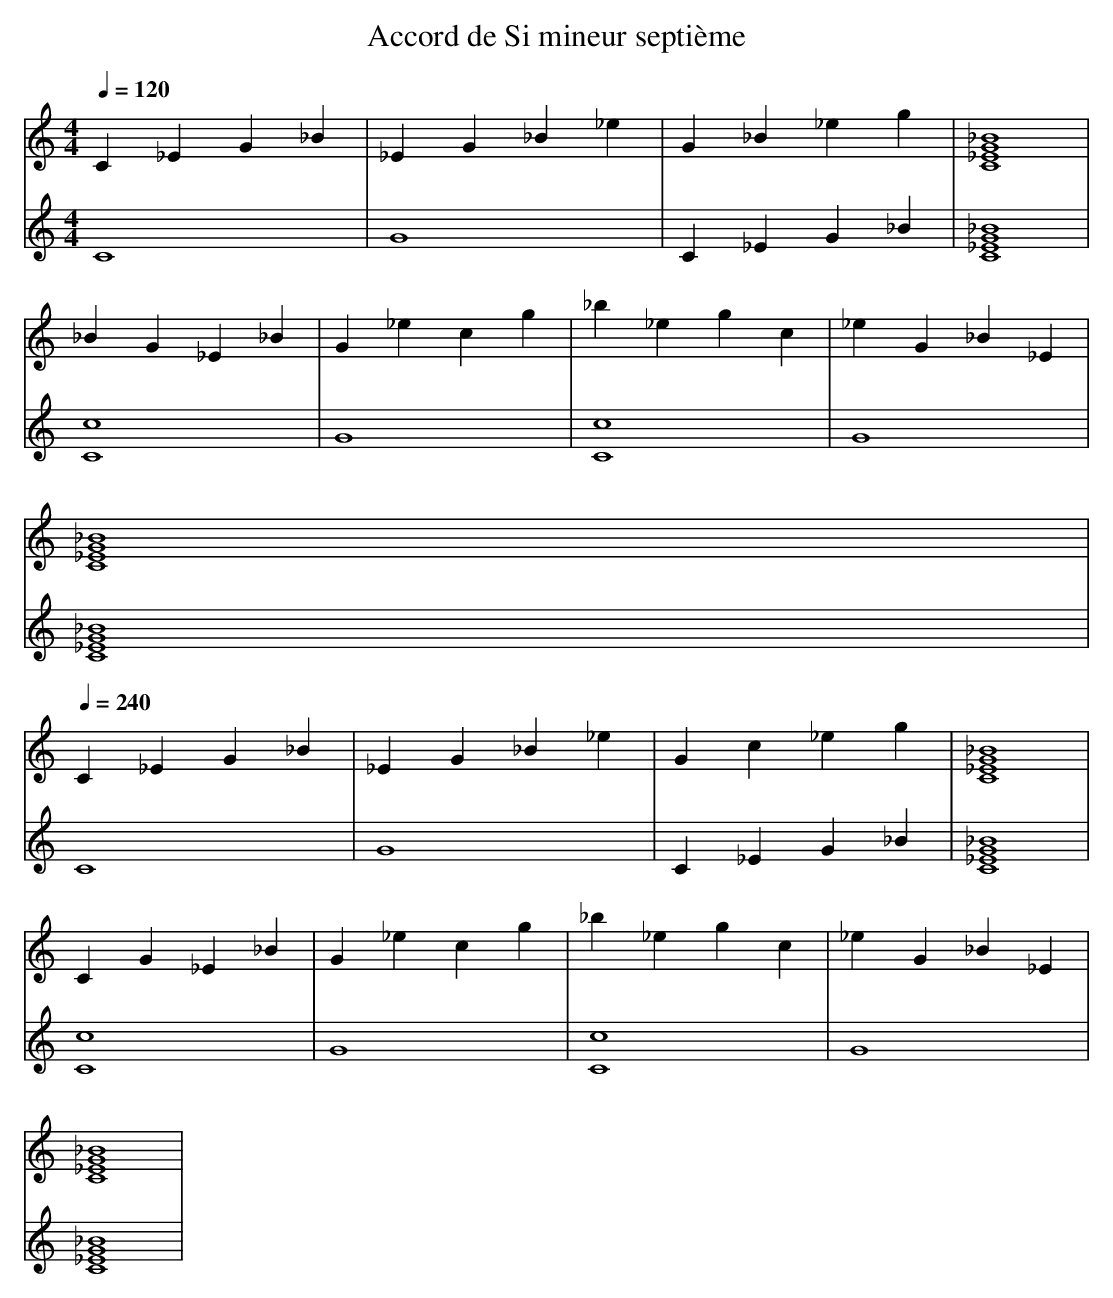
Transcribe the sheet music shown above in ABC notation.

X:1
T:Accord de Si mineur septième
M: 4/4
L: 1/4
Q:1/4=120
K:C
V:1
C _E G _B | _E G _B _e | G _B _e g | [C4 _E4 G4 _B4] |
_B G _E _B | G _e c g | _b _e g c | _e G _B _E |
[C4 _E4 G4 _B4] |
Q:1/4=240
C _E G _B | _E G _B _e | G c _e g | [C4 _E4 G4 _B4] |
C G _E _B | G _e c g | _b _e g c | _e G _B _E |
[C4 _E4 G4 _B4] |
V:2
C4 | G4 | C _E G _B | [C4 _E4 G4 _B4] |
[C4 c4] | G4 | [C4 c4] | G4 |
[C4 _E4 G4 _B4] |
Q:1/4=240
C4 | G4 | C _E G _B | [C4 _E4 G4 _B4] |
[C4 c4] | G4 | [C4 c4] | G4 |
[C4 _E4 G4 _B4] |
